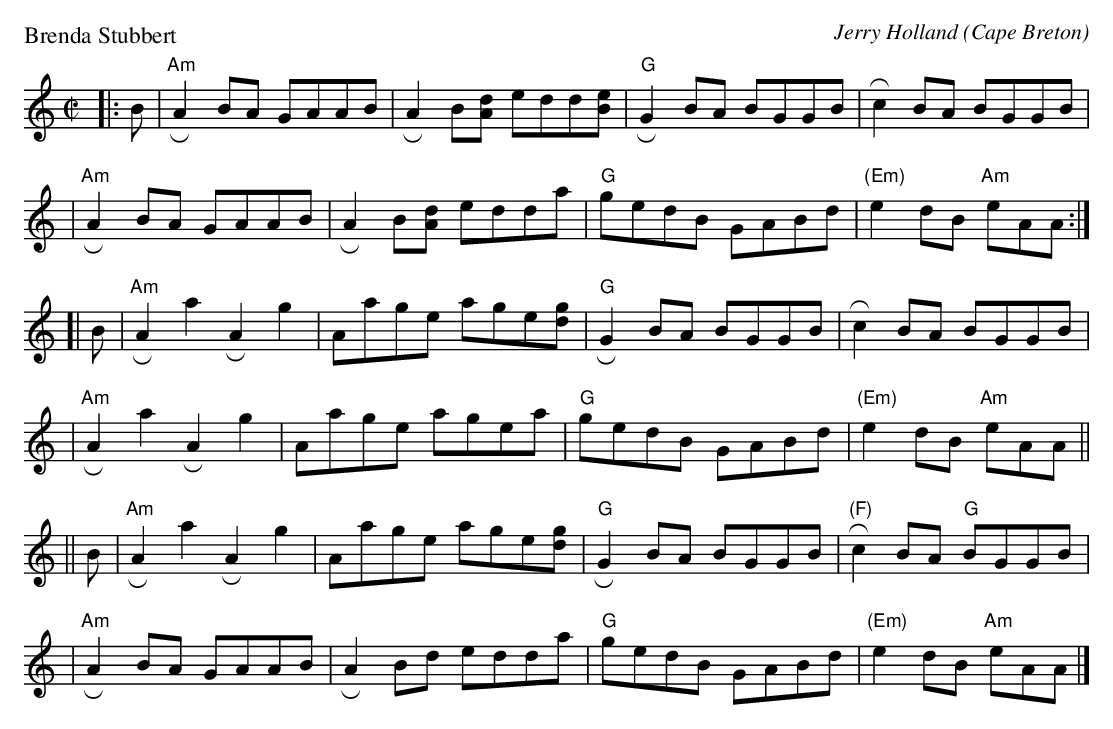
X:1
P: Brenda Stubbert
C: Jerry Holland
O: Cape Breton
M: C|
L: 1/8
K: Am
|: B \
| "Am"RA2BA GAAB  | RA2B[dA] edd[eB] | "G"RG2BA BGGB | Rc2BA BGGB |
| "Am"RA2BA GAAB  | RA2B[dA] edda    | "G"gedB GABd  | "(Em)"e2dB "Am"eAA :|
[| B \
| "Am"RA2a2 RA2g2 | Aage age[gd]  | "G"RG2BA BGGB | Rc2BA BGGB |
| "Am"RA2a2 RA2g2 | Aage agea     | "G"gedB GABd  | "(Em)"e2dB "Am"eAA ||
|| B \
| "Am"RA2a2 RA2g2 | Aage age[gd]  | "G"RG2BA BGGB | "(F)"Rc2BA "G"BGGB |
| "Am"RA2BA  GAAB | RA2Bd edda    | "G"gedB GABd  | "(Em)"e2dB "Am"eAA |]
